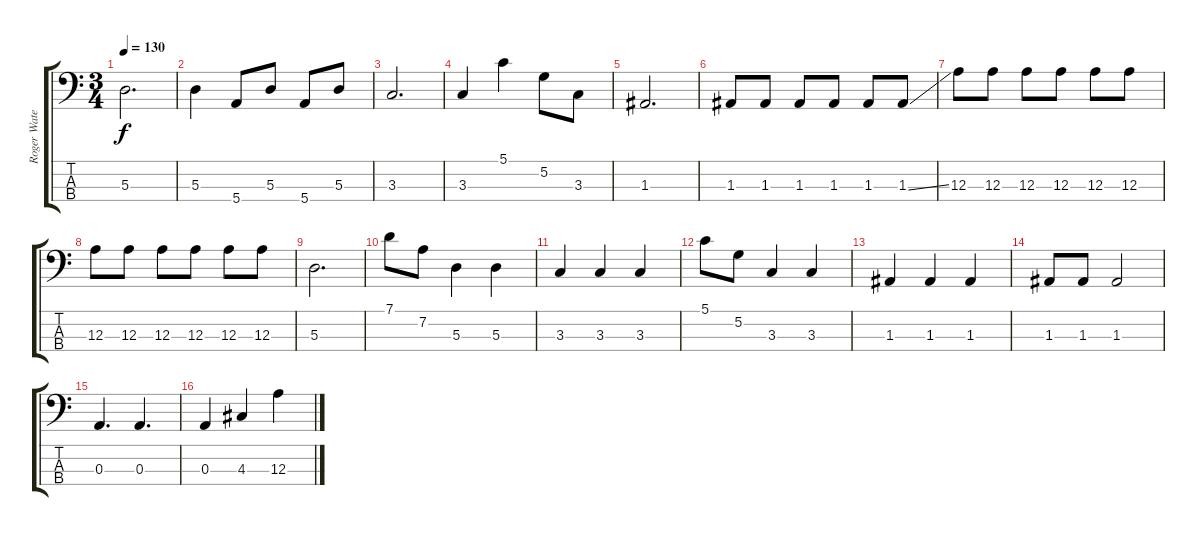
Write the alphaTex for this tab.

\track ("Roger Waters" "Roger Wate") {instrument electricbasspick}
\staff {score tabs}
\tuning (G2 D2 A1 E1) {hide}
\ts (3 4)
\tempo 130
\clef f4
\ks c
5.3.2{d dy f} |
5.3.4 5.4.8 5.3.8 5.4.8 5.3.8 |
3.3.2{d} |
3.3.4 5.1.4 5.2.8 3.3.8 |
1.3.2{d} |
1.3.8 1.3.8 1.3.8 1.3.8 1.3.8 1.3{ss}.8 |
12.3.8 12.3.8 12.3.8 12.3.8 12.3.8 12.3.8 |
12.3.8 12.3.8 12.3.8 12.3.8 12.3.8 12.3.8 |
5.3.2{d} |
7.1.8 7.2.8 5.3.4 5.3.4 |
3.3.4 3.3.4 3.3.4 |
5.1.8 5.2.8 3.3.4 3.3.4 |
1.3.4 1.3.4 1.3.4 |
1.3.8 1.3.8 1.3.2 |
0.3.4{d} 0.3.4{d} |
0.3.4 4.3.4 12.3.4
